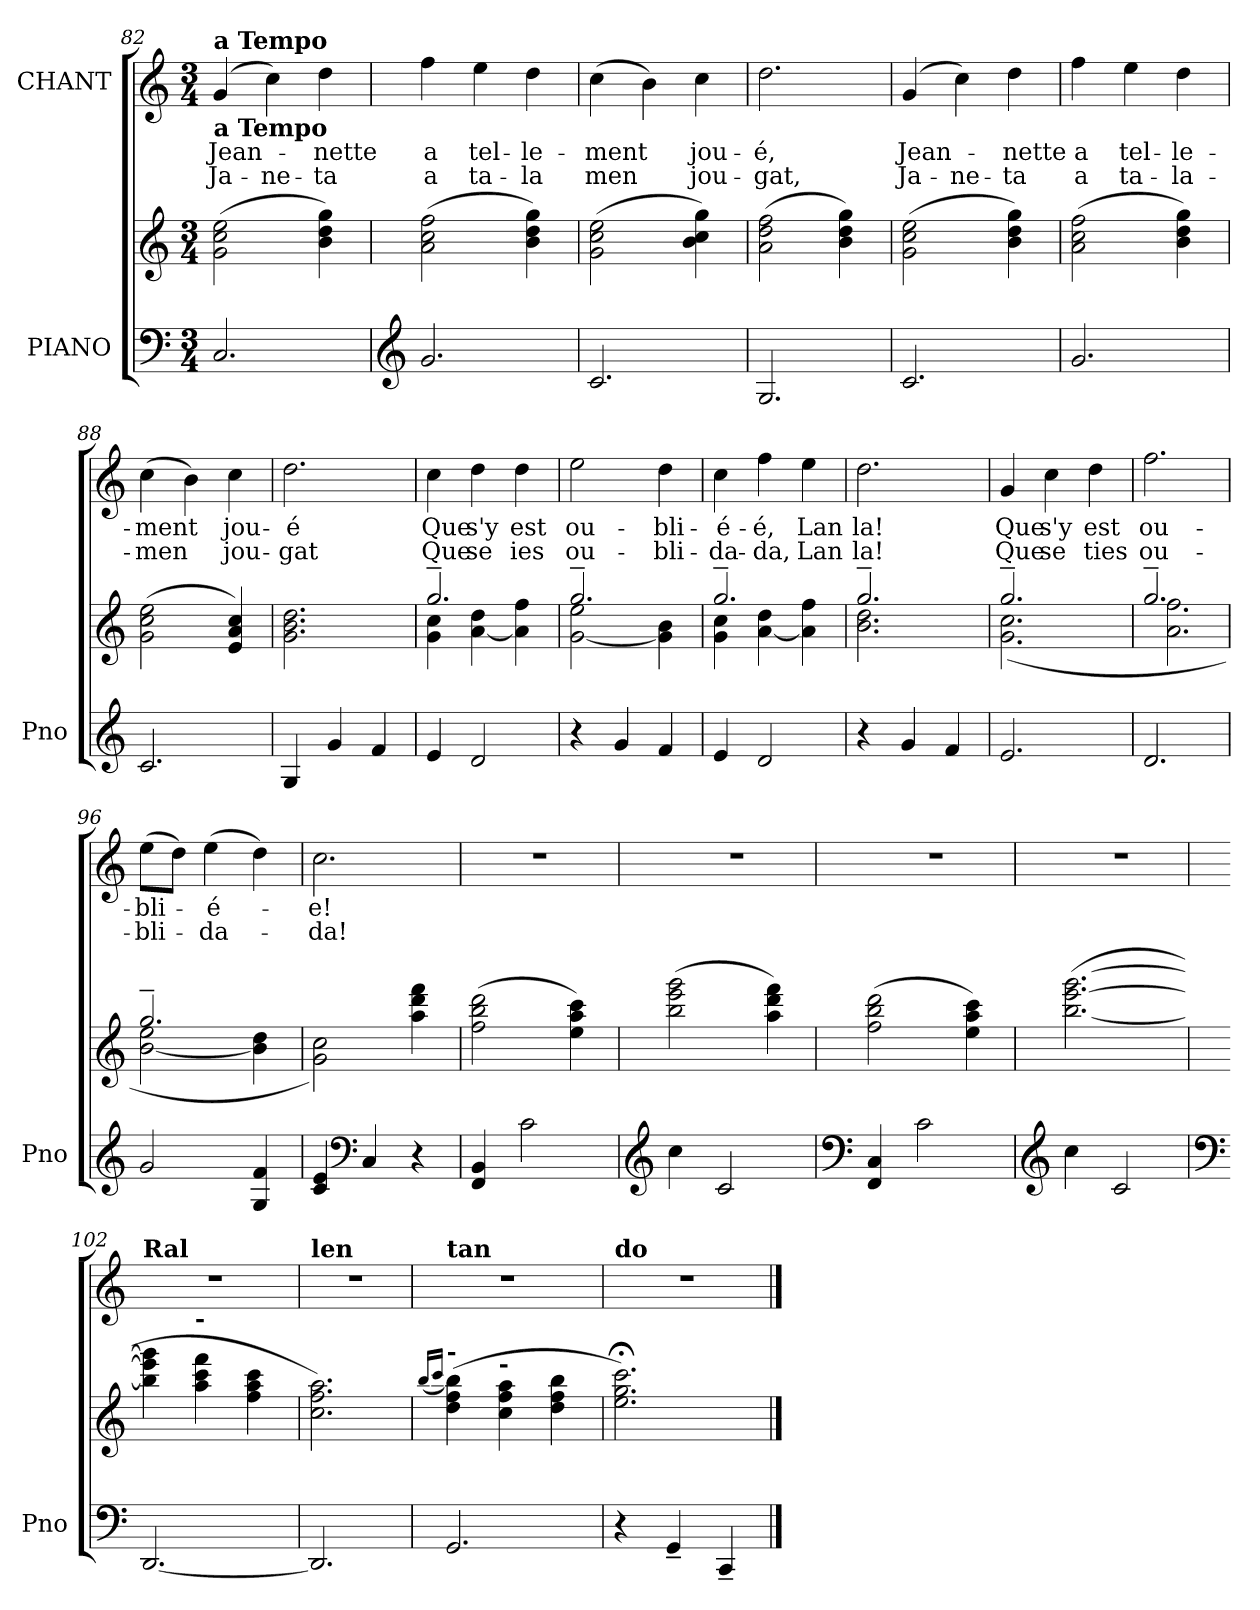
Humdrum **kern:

**kern	**kern	**kern	**text	**text
*part2	*part2	*part1	*part1	*part1
*staff3	*staff2	*staff1	*staff1	*staff1
*I"PIANO	*	*I"CHANT	*	*
*I'Pno	*	*	*	*
!!LO:LB:g=z
*clefF4	*clefG2	*clefG2	*	*
*k[]	*k[]	*k[]	*	*
*M3/4	*M3/4	*M3/4	*	*
=82	=82	=82	=82	=82
!	!	!LO:TX:b:B:t=a Tempo	!	!
!	!	!LO:TX:a:B:t=a Tempo	!	!
!	!	!	!LO:LY:b	!LO:LY:b
2.C/	(>2g\ 2cc\ 2ee\	(>4g/	Jean-	Ja-
!	!	!	!	!LO:LY:b
.	.	4cc\)	.	-ne-
!	!	!	!LO:LY:b	!LO:LY:b
.	4b\ 4dd\ 4gg\)	4dd\	-nette	-ta
=83	=83	=83	=83	=83
*clefG2	*	*	*	*
!	!	!	!LO:LY:b	!LO:LY:b
2.g/	(>2a\ 2cc\ 2ff\	4ff\	a	a
!	!	!	!LO:LY:b	!LO:LY:b
.	.	4ee\	tel-	ta-
!	!	!	!LO:LY:b	!LO:LY:b
.	4b\ 4dd\ 4gg\)	4dd\	-le-	-la
=84	=84	=84	=84	=84
!	!	!	!LO:LY:b	!LO:LY:b
2.c/	(>2g\ 2cc\ 2ee\	(>4cc\	-ment	men
.	.	4b\)	.	.
!	!	!	!LO:LY:b	!LO:LY:b
.	4b\ 4cc\ 4gg\)	4cc\	jou-	jou-
=85	=85	=85	=85	=85
!	!	!	!LO:LY:b	!LO:LY:b
2.G/	(>2a\ 2dd\ 2ff\	2.dd\	-é,	-gat,
.	4b\ 4dd\ 4gg\)	.	.	.
=86	=86	=86	=86	=86
!	!	!	!LO:LY:b	!LO:LY:b
2.c/	(>2g\ 2cc\ 2ee\	(>4g/	Jean-	Ja-
!	!	!	!	!LO:LY:b
.	.	4cc\)	.	-ne-
!	!	!	!LO:LY:b	!LO:LY:b
.	4b\ 4dd\ 4gg\)	4dd\	-nette	-ta
=87	=87	=87	=87	=87
!	!	!	!LO:LY:b	!LO:LY:b
2.g/	(>2a\ 2cc\ 2ff\	4ff\	a	a
!	!	!	!LO:LY:b	!LO:LY:b
.	.	4ee\	tel-	ta-
!	!	!	!LO:LY:b	!LO:LY:b
.	4b\ 4dd\ 4gg\)	4dd\	-le-	-la-
=88	=88	=88	=88	=88
!	!	!	!LO:LY:b	!LO:LY:b
2.c/	(>2g\ 2cc\ 2ee\	(>4cc\	-ment	-men
.	.	4b\)	.	.
!	!	!	!LO:LY:b	!LO:LY:b
.	4e/ 4a/ 4cc/)	4cc\	jou-	jou-
=89	=89	=89	=89	=89
!	!	!	!LO:LY:b	!LO:LY:b
4G/	2.g\ 2.b\ 2.dd\	2.dd\	-é	-gat
4g/	.	.	.	.
4f/	.	.	.	.
!!LO:LB:g=z
=90	=90	=90	=90	=90
*	*^	*	*	*
!	!	!	!	!LO:LY:b	!LO:LY:b
4e/	2.gg~/	4g\ 4cc\	4cc\	Que	Que
!	!	!	!	!LO:LY:b	!LO:LY:b
2d/	.	[4a\ 4dd\	4dd\	s'y	se
!	!	!	!	!LO:LY:b	!LO:LY:b
.	.	4a\] 4ff\	4dd\	est	ies
=91	=91	=91	=91	=91	=91
!	!	!	!	!LO:LY:b	!LO:LY:b
4r	2.gg~/	[2g\ 2ee\	2ee\	ou-	ou-
4g/	.	.	.	.	.
!	!	!	!	!LO:LY:b	!LO:LY:b
4f/	.	4g\] 4b\	4dd\	-bli-	-bli-
=92	=92	=92	=92	=92	=92
!	!	!	!	!LO:LY:b	!LO:LY:b
4e/	2.gg~/	4g\ 4cc\	4cc\	-é-	-da-
!	!	!	!	!LO:LY:b	!LO:LY:b
2d/	.	[4a\ 4dd\	4ff\	-é,	-da,
!	!	!	!	!LO:LY:b	!LO:LY:b
.	.	4a\] 4ff\	4ee\	Lan	Lan
=93	=93	=93	=93	=93	=93
!	!	!	!	!LO:LY:b	!LO:LY:b
4r	2.gg~/	2.b\ 2.dd\	2.dd\	la!	la!
4g/	.	.	.	.	.
4f/	.	.	.	.	.
=94	=94	=94	=94	=94	=94
!	!	!	!	!LO:LY:b	!LO:LY:b
2.e/	2.gg~/	(<2.g\ 2.cc\	4g/	Que	Que
!	!	!	!	!LO:LY:b	!LO:LY:b
.	.	.	4cc\	s'y	se
!	!	!	!	!LO:LY:b	!LO:LY:b
.	.	.	4dd\	est	ties
=95	=95	=95	=95	=95	=95
!	!	!	!	!LO:LY:b	!LO:LY:b
2.d/	2.gg~/	2.a\ 2.ff\	2.ff\	ou-	ou-
=96	=96	=96	=96	=96	=96
!	!	!	!	!LO:LY:b	!LO:LY:b
2g/	2.gg~/	[2b\ 2ee\	(>8ee\L	-bli-	-bli-
.	.	.	8dd\J)	.	.
!	!	!	!	!LO:LY:b	!LO:LY:b
.	.	.	(>4ee\	-é-	-da-
4G/ 4f/	.	4b\] 4dd\	4dd\)	.	.
=97	=97	=97	=97	=97	=97
!	!	!	!	!LO:LY:b	!LO:LY:b
*	*v	*v	*	*	*
4c/ 4e/	2g\ 2cc\)	2.cc\	-e!	-da!
*clefF4	*	*	*	*
4C/	.	.	.	.
4r	4aa\ 4ddd\ 4fff\	.	.	.
!!LO:LB:g=z
=98	=98	=98	=98	=98
4FF/ 4BB/	(>2ff\ 2bb\ 2ddd\	2.r	.	.
2c\	.	.	.	.
.	4ee\ 4aa\ 4ccc\)	.	.	.
=99	=99	=99	=99	=99
*clefG2	*	*	*	*
4cc\	(>2bb\ 2eee\ 2ggg\	2.r	.	.
2c/	.	.	.	.
.	4aa\ 4ddd\ 4fff\)	.	.	.
=100	=100	=100	=100	=100
*clefF4	*	*	*	*
4FF/ 4C/	(>2ff\ 2bb\ 2ddd\	2.r	.	.
2c\	.	.	.	.
.	4ee\ 4aa\ 4ccc\)	.	.	.
=101	=101	=101	=101	=101
*clefG2	*	*	*	*
4cc\	(>[2.bb\ [2.eee\ [2.ggg\	2.r	.	.
2c/	.	.	.	.
=102	=102	=102	=102	=102
*clefF4	*	*	*	*
!	!	!LO:TX:a:B:t=Ral	!	!
[2.DD/	4bb\] 4eee\] 4ggg\]	2.r	.	.
!	!LO:TX:a:B:t=-	!	!	!
.	4aa\ 4ccc\ 4fff\	.	.	.
.	4ff\ 4aa\ 4ccc\	.	.	.
=103	=103	=103	=103	=103
!	!	!LO:TX:a:B:t=len	!	!
2.DD/]	2.cc\ 2.ff\ 2.aa\)	2.r	.	.
=104	=104	=104	=104	=104
.	(<16qbb/LL	.	.	.
.	16qccc/JJ	.	.	.
!	!	!LO:TX:a:B:t=tan	!	!
!	!LO:TX:a:B:t=-	!	!	!
2.GG/	(>4dd\ 4ff\ 4bb\)	2.r	.	.
!	!LO:TX:a:B:t=-	!	!	!
.	4cc\ 4ff\ 4aa\	.	.	.
.	4dd\ 4ff\ 4bb\	.	.	.
=105	=105	=105	=105	=105
!	!	!LO:TX:a:B:t=do	!	!
4r	2.ee\;< 2.gg\;< 2.ccc\;<)	2.r	.	.
4GG~/	.	.	.	.
4CC~/	.	.	.	.
==	==	==	==	==
*-	*-	*-	*-	*-
